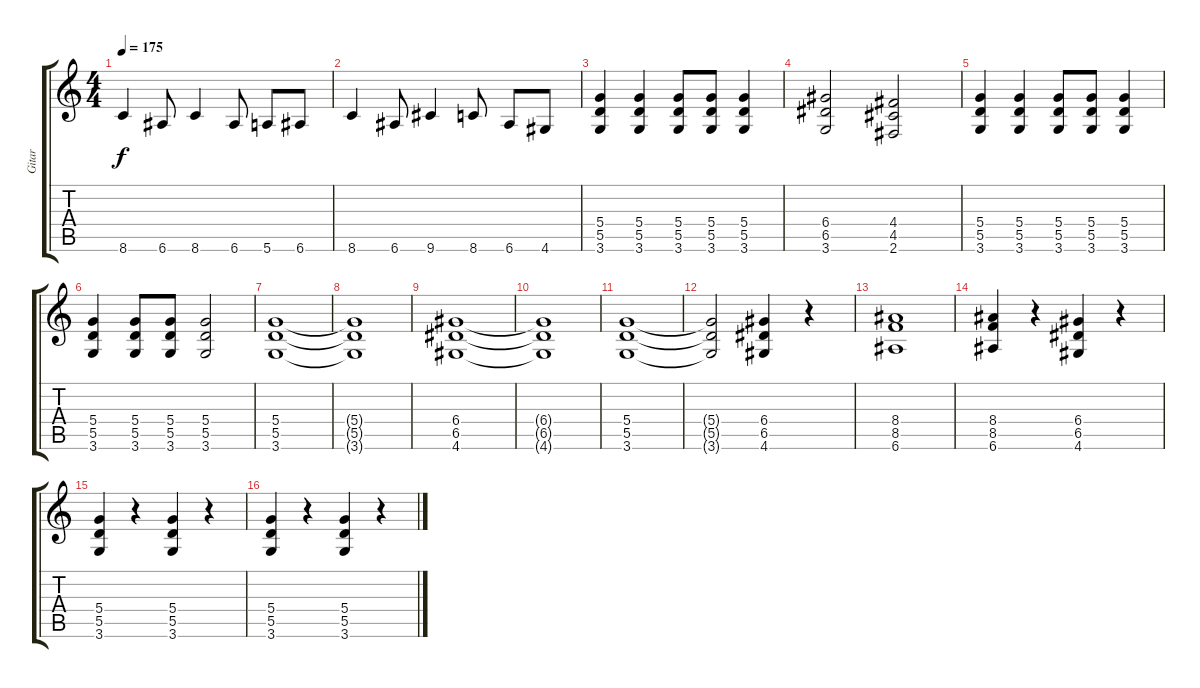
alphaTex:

\track ("Gitar" "Gitar") {instrument distortionguitar}
\staff {score tabs}
\tuning (E4 B3 G3 D3 A2 E2) {hide}
\ts (4 4)
\tempo 175
\clef g2
\ks c
8.6.4{dy f} 6.6.8 8.6.4 6.6.8 5.6.8 6.6.8 |
8.6.4 6.6.8 9.6.4 8.6.8 6.6.8 4.6.8 |
(5.4 5.5 3.6).4 (5.4 5.5 3.6).4 (5.4 5.5 3.6).8 (5.4 5.5 3.6).8 (5.4 5.5 3.6).4 |
(6.4 6.5 3.6).2 (4.4 4.5 2.6).2 |
(5.4 5.5 3.6).4 (5.4 5.5 3.6).4 (5.4 5.5 3.6).8 (5.4 5.5 3.6).8 (5.4 5.5 3.6).4 |
(5.4 5.5 3.6).4 (5.4 5.5 3.6).8 (5.4 5.5 3.6).8 (5.4 5.5 3.6).2 |
(5.4 5.5 3.6).1{volume 10} |
(5.4{t} 5.5{t} 3.6{t}).1 |
(6.4 6.5 4.6).1 |
(6.4{t} 6.5{t} 4.6{t}).1 |
(5.4 5.5 3.6).1 |
(5.4{t} 5.5{t} 3.6{t}).2 (6.4 6.5 4.6).4 r.4 |
(8.4 8.5 6.6).1 |
(8.4 8.5 6.6).4 r.4 (6.4 6.5 4.6).4 r.4 |
(5.4 5.5 3.6).4 r.4 (5.4 5.5 3.6).4 r.4 |
(5.4 5.5 3.6).4 r.4 (5.4 5.5 3.6).4 r.4
